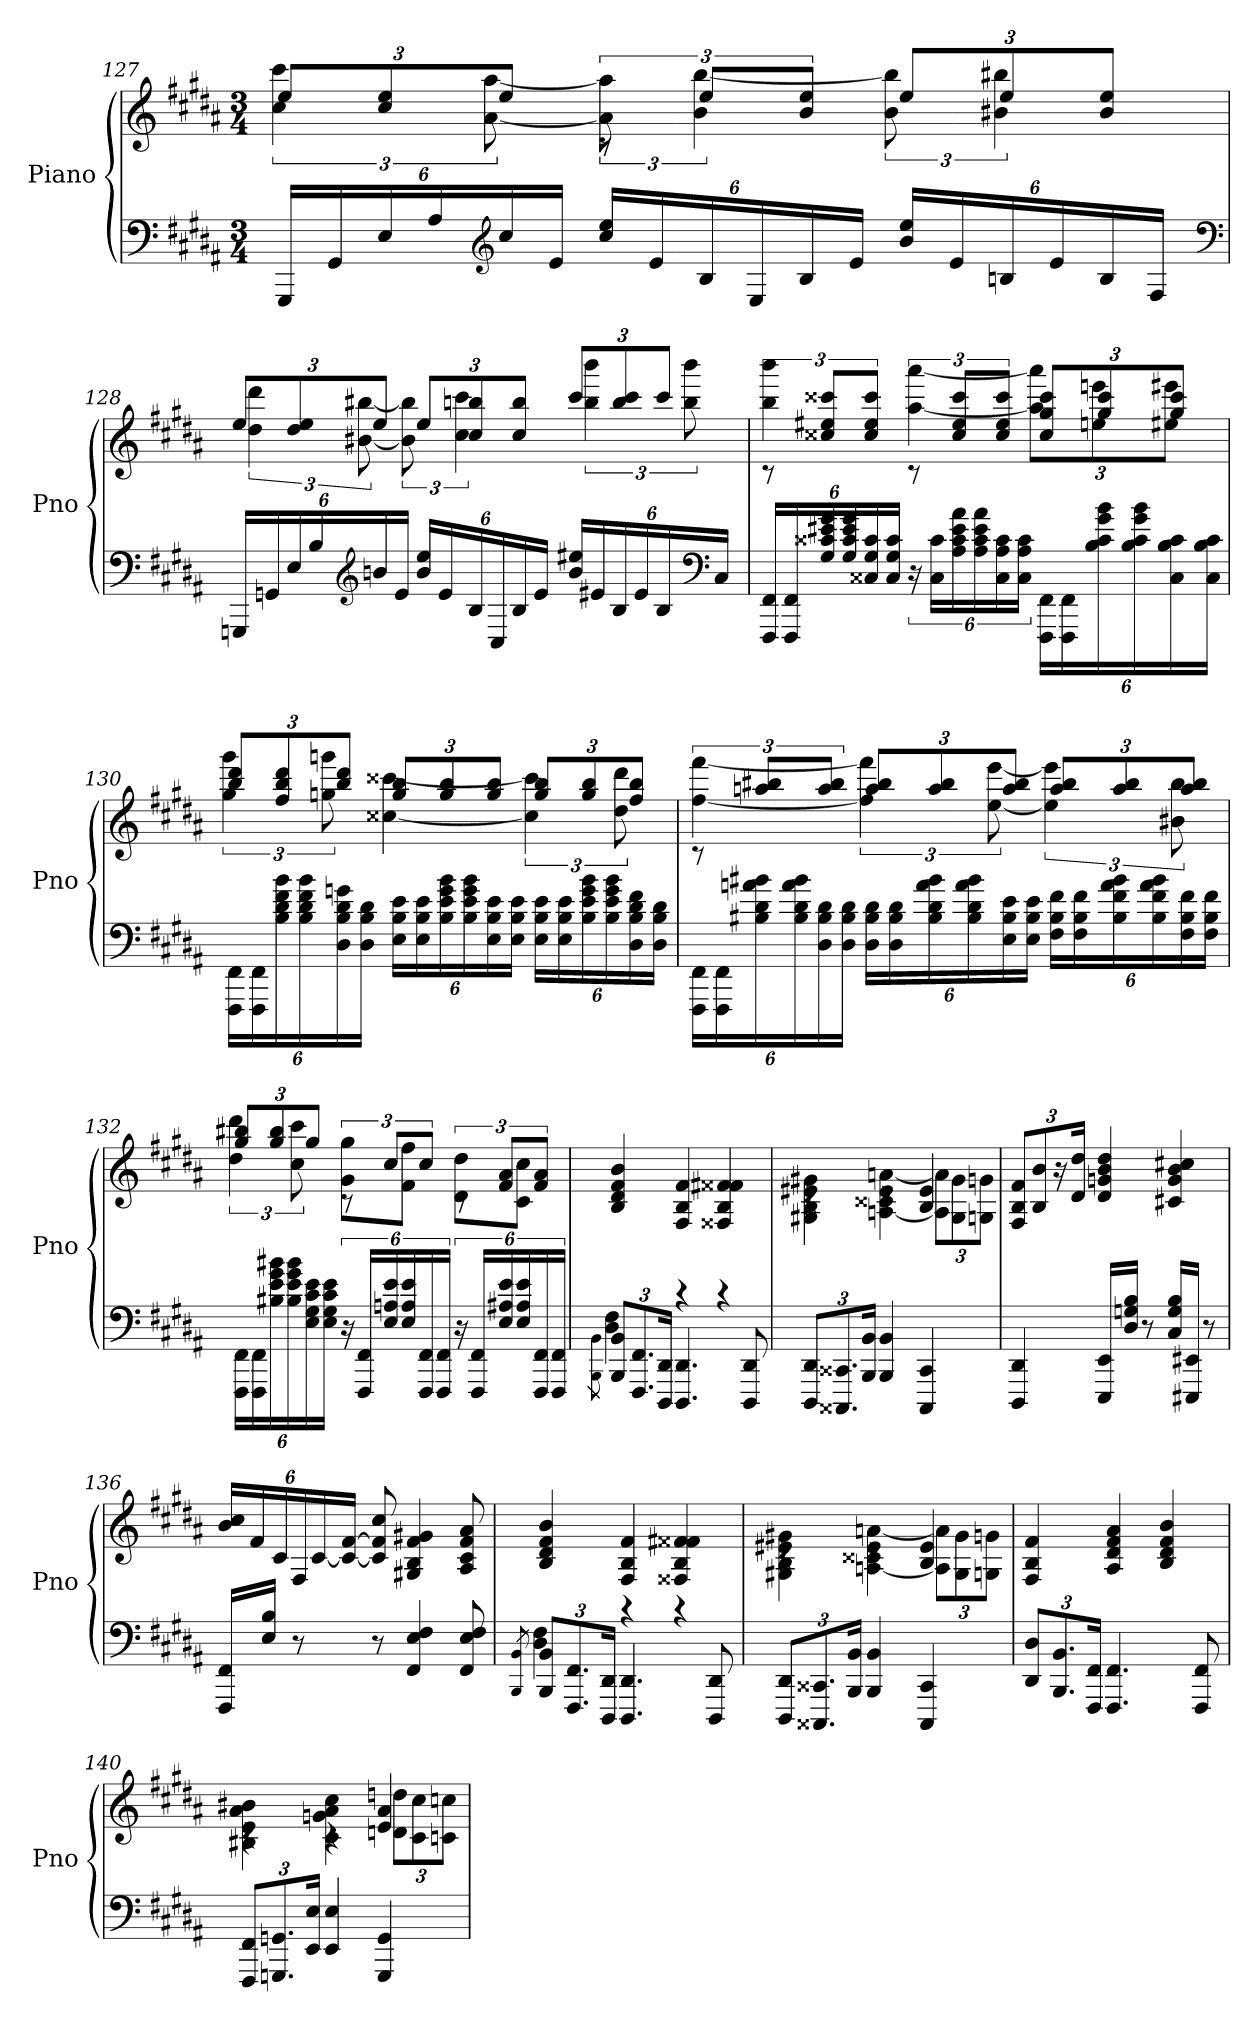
**kern	**kern
*part1	*part1
*staff2	*staff1
*I"Piano	*
*I'Pno	*
*clefF4	*clefG2
*k[f#c#g#d#a#]	*k[f#c#g#d#a#]
*M3/4	*M3/4
=127	=127
*	*^
24GGG#LL	12eeL	6cc# 6ccc#
24GG#	.	.
24E	12cc# 12ee	.
24A#	.	.
*clefG2	*	*
24cc#	12eeJ	[12a# [12aa#
24eJJ	.	.
24cc# 24eeLL	12rc	12a#] 12aa#]
24e	.	.
24B	12eeL	6b [6bb
24E	.	.
24B	12b 12eeJ	.
24eJJ	.	.
24b 24eeLL	12eeL	12b 12bb]
24e	.	.
24Bn	12ee	6b#X 6bb#X
24e	.	.
24B	12b# 12eeJ	.
24F#JJ	.	.
*clefF4	*	*
=128	=128	=128
24GGGnLL	12eeL	6dd# 6ddd#
24GGn	.	.
24E	12dd# 12ee	.
24B	.	.
*clefG2	*	*
24bn	12eeJ	[12b#X [12bb#X
24eJJ	.	.
24b 24eeLL	12eeL	12b#] 12bb#]
24e	.	.
24B	12cc# 12bbn	6cc# 6ccc#
24C#	.	.
24B	12cc# 12bbJ	.
24eJJ	.	.
24b 24ee#XLL	12ccc#L	6bb 6bbb
24e#X	.	.
24B	12bb 12ccc#	.
24e#	.	.
24B	12ccc#J	12bb 12bbb
*clefF4	*	*
24C#JJ	.	.
=129	=129	=129
24FFF# 24FF#LL	12rc	4bb 4bbb
24FFF# 24FF#	.	.
24G# 24c##X 24e#X 24g#	12cc##X 12ee#X 12ccc##XL	.
24G# 24c## 24e# 24g#	.	.
24C##X 24G# 24c##	12cc## 12ee# 12ccc##J	.
24C## 24G# 24c##JJ	.	.
24r	12rc	[4aa# [4aaa#
24C## 24c##LL	.	.
24A# 24c## 24e# 24a#	12cc## 12ee# 12ccc##L	.
24A# 24c## 24e# 24a#	.	.
24C## 24A# 24c##	12cc## 12ee# 12ccc##J	.
24C## 24A# 24c##JJ	.	.
24FFF# 24FF#LL	12cc## 12gg# 12ccc##L	12aa#] 12aaa#]L
24FFF# 24FF#	.	.
24B 24c## 24g# 24b	12gg# 12ccc##	12een 12eeen
24B 24c## 24g# 24b	.	.
24C## 24B 24c##	12gg# 12ccc##J	12ee#X 12eee#XJ
24C## 24B 24c##JJ	.	.
=130	=130	=130
24FFF# 24FF#LL	12bb 12ddd#L	6gg# 6ggg#
24FFF# 24FF#	.	.
24B 24d# 24f# 24b	12ff# 12bb 12ddd#	.
24B 24d# 24f# 24b	.	.
24D# 24B 24d# 24gn	12bb 12ddd#J	12ggn 12gggn
24D# 24B 24d#JJ	.	.
24E 24B 24eLL	12gg 12bbL	[4cc##X [4ccc##X
24E 24B 24e	.	.
24B 24e 24g 24b	12gg 12bb	.
24B 24e 24g 24b	.	.
24E 24B 24e	12gg 12bbJ	.
24E 24B 24eJJ	.	.
24E 24B 24eLL	12gg 12bbL	6cc##] 6ccc##]
24E 24B 24e	.	.
24B 24e 24g 24b	12gg 12bb	.
24B 24e 24g 24b	.	.
24D# 24B 24d# 24f#	12ff# 12bbJ	12dd# 12ddd#
24D# 24B 24d#JJ	.	.
=131	=131	=131
24FFF# 24FF#LL	12rc	[4ff# [4fff#
24FFF# 24FF#	.	.
24B#X 24d# 24an 24b#X	12aan 12bb#XL	.
24B# 24d# 24a 24b#	.	.
24D# 24B# 24d#	12aa 12bb#J	.
24D# 24B# 24d#JJ	.	.
24D# 24B# 24d#LL	12aa 12bb#L	6ff#] 6fff#]
24D# 24B# 24d#	.	.
24B# 24d# 24a 24b#	12aa 12bb#	.
24B# 24d# 24a 24b#	.	.
24E 24B# 24e	12aa 12bb#J	[12ee [12eee
24E 24B# 24eJJ	.	.
24F# 24B# 24f#LL	12aa 12bb#L	6ee] 6eee]
24F# 24B# 24f#	.	.
24B# 24f# 24a 24b#	12aa 12bb#	.
24B# 24f# 24a 24b#	.	.
24F# 24B# 24f#	12aa 12bb#J	12b#X 12bb#
24F# 24B# 24f#JJ	.	.
=132	=132	=132
24FFF# 24FF#LL	12gg# 12bb#XL	6dd# 6ddd#
24FFF# 24FF#	.	.
24B#X 24e 24g# 24b#X	12gg# 12bb#	.
24B# 24e 24g# 24b#	.	.
24E 24G# 24c# 24e	12gg#J	12cc# 12ccc#
24E 24G# 24c# 24eJJ	.	.
24r	12rc	8g# 8gg#L
24FFF# 24FF#LL	.	.
24E 24An 24e	12cc#L	.
24E 24A 24e	.	8f# 8ff#J
24FFF# 24FF#	12cc#J	.
24FFF# 24FF#JJ	.	.
24r	12rc	8d# 8dd#L
24FFF# 24FF#LL	.	.
24E 24A#X 24e	12f# 12a#L	.
24E 24A# 24e	.	8c# 8cc#J
24FFF# 24FF#	12f# 12a#J	.
24FFF# 24FF#JJ	.	.
*	*v	*v
=133	=133
8qBBB\ 8qBB\	.
*^	*
12BBB] 12BB]L	4D# 4F#	4B 4d# 4f# 4b
12.FFF# 12.FF#	.	.
24DDD# 24DD#Jk	.	.
4.DDD# 4.DD#	4rc	4F# 4B 4f#
.	4rc	4F##X 4B 4f#X 4f##X
8DDD# 8DD#	.	.
*v	*v	*
=134	=134
*	*^
12DDD# 12DD#L	4rc	4G#X 4B 4e#X 4g#X
12.CCC##X 12.CC##X	.	.
24BBB 24BBJk	.	.
4BBB 4BB	4rc	[4An 4c##X 4e# [4an
4CCC## 4CC##	4B 4e#	12A] 12a]L
.	.	12G# 12g#
.	.	12Gn 12gnJ
*	*v	*v
=135	=135
4DDD# 4DD#	12F# 12B 12f#L
.	12B 12b
.	24r
.	24d# 24dd#Jk
16EEE 16EELL	4d# 4gn 4b 4dd#
16D# 16Gn 16BJJ	.
8r	.
16C# 16G 16BLL	4c#X 4g 4b 4cc#X
16EEE#X 16EE#XJJ	.
8r	.
=136	=136
16FFF# 16FF#LL	24b 24cc#LL
.	24f#
16E 16BJJ	.
.	24c#
8r	24F#
.	[24c#
.	24c#_ [24f#JJ
8r	8c#] 8f#] 8cc#
4FF# 4E 4F#	4G#X 4B 4f# 4g#X
8FF# 8E 8F#	8A# 8c# 8f# 8a#
=137	=137
8qBBB 8qBB	.
*^	*
12BBB] 12BB]L	4D# 4F#	4B 4d# 4f# 4b
12.FFF# 12.FF#	.	.
24DDD# 24DD#Jk	.	.
4.DDD# 4.DD#	4rc	4F# 4B 4f#
.	4rc	4F##X 4B 4f#X 4f##X
8DDD# 8DD#	.	.
*v	*v	*
=138	=138
*	*^
12DDD# 12DD#L	4rc	4G#X 4B 4e#X 4g#X
12.CCC##X 12.CC##X	.	.
24BBB 24BBJk	.	.
4BBB 4BB	4rc	[4An 4c##X 4e# [4an
4CCC## 4CC##	4B 4e#	12A] 12a]L
.	.	12G# 12g#
.	.	12Gn 12gnJ
*	*v	*v
=139	=139
12DD# 12D#L	4F# 4B 4f#
12.BBB 12.BB	.
24FFF# 24FF#Jk	.
4.FFF# 4.FF#	4A# 4d# 4f# 4a#
.	4B 4d# 4f# 4b
8FFF# 8FF#	.
=140	=140
*	*^
12FFF# 12FF#L	4rc	4B#X 4e 4a# 4b#X
12.GGGn 12.GGn	.	.
24EE 24EJk	.	.
4EE 4E	4rc	4c# 4gn 4a# 4cc#
4GGG 4GG	4e 4a#	12dn 12ddnL
.	.	12c# 12cc#
.	.	12cn 12ccnJ
*	*v	*v
=	=
*-	*-
